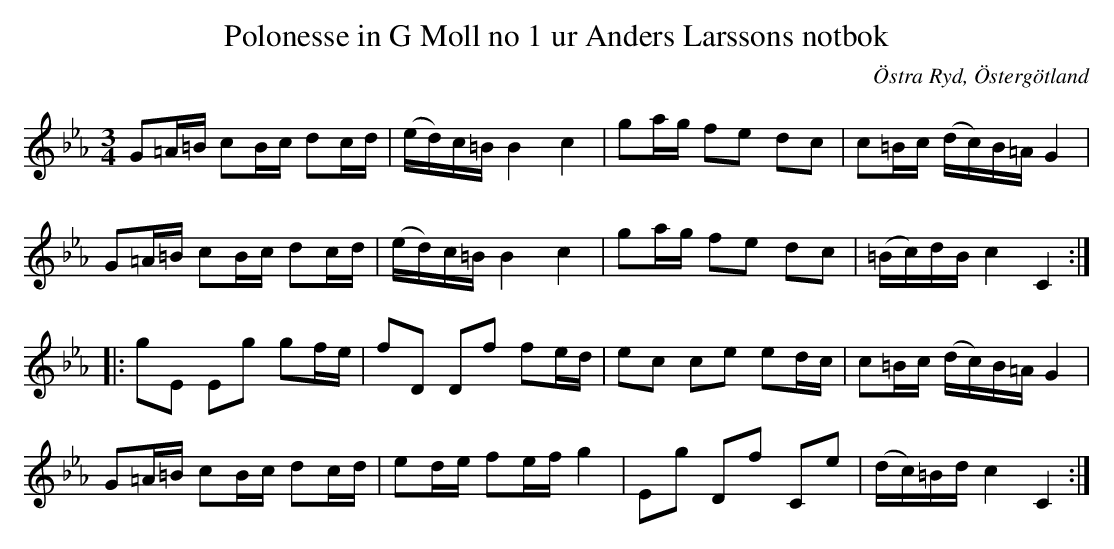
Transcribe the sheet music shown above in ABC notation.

X:1G1
T: Polonesse in G Moll no 1 ur Anders Larssons notbok
O: Östra Ryd, Östergötland
M: 3/4
L: 1/16
K: Cm
G2=A=B c2Bc d2cd | (ed)c=B B4 c4 | g2ag f2e2 d2c2 | c2=Bc (dc)B=A G4 |
G2=A=B c2Bc d2cd | (ed)c=B B4 c4 | g2ag f2e2 d2c2 | (=Bc)dB c4 C4 ::
g2E2 E2g2 g2fe | f2D2 D2f2 f2ed | e2c2 c2e2 e2dc | c2=Bc (dc)B=A G4 |
G2=A=B c2Bc d2cd | e2de f2ef g4 | E2g2 D2f2 C2e2 | (dc)=Bd c4 C4 :|
